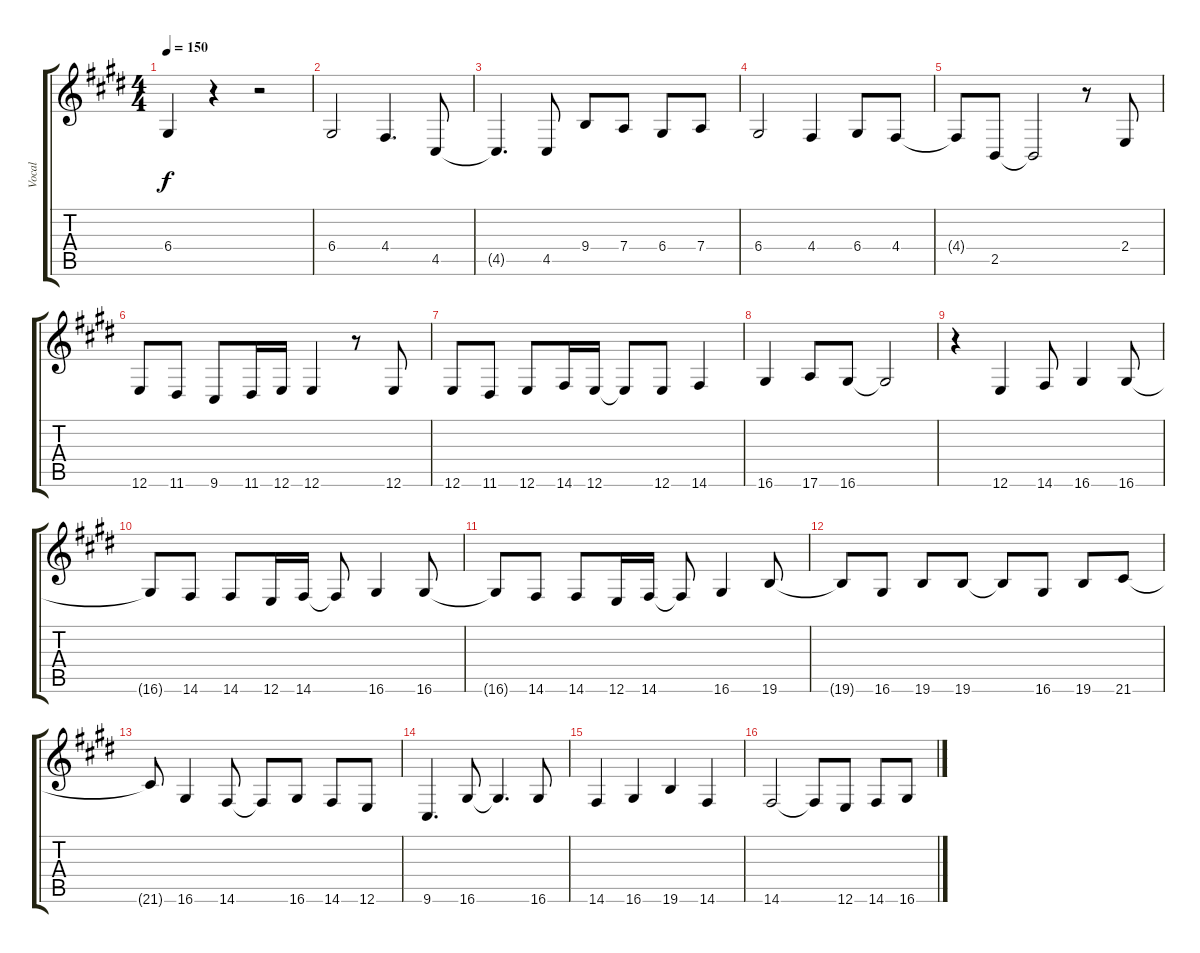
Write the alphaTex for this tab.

\track ("Vocal" "Vocal") {instrument choiraahs}
\staff {score tabs}
\tuning (E4 B3 G3 D3 A2 E2) {hide}
\ts (4 4)
\tempo 150
\clef g2
\ks e
6.4{t}.4{dy f} r.4 r.2 |
6.4.2 4.4.4{d} 4.5.8 |
4.5{t}.4{d} 4.5.8 9.4.8 7.4.8 6.4.8 7.4.8 |
6.4.2 4.4.4 6.4.8 4.4.8 |
4.4{t}.8 2.5.8 2.5{t}.2 r.8 2.4.8 |
12.6.8 11.6.8 9.6.8 11.6.16 12.6.16 12.6.4 r.8 12.6.8 |
12.6.8 11.6.8 12.6.8 14.6.16 12.6.16 12.6{t}.8 12.6.8 14.6.4 |
16.6.4 17.6.8 16.6.8 16.6{t}.2 |
r.4 12.6.4 14.6.8 16.6.4 16.6.8 |
16.6{t}.8 14.6.8 14.6.8 12.6.16 14.6.16 14.6{t}.8 16.6.4 16.6.8 |
16.6{t}.8 14.6.8 14.6.8 12.6.16 14.6.16 14.6{t}.8 16.6.4 19.6.8 |
19.6{t}.8 16.6.8 19.6.8 19.6.8 19.6{t}.8 16.6.8 19.6.8 21.6.8 |
21.6{t}.8 16.6.4 14.6.8 14.6{t}.8 16.6.8 14.6.8 12.6.8 |
9.6.4{d} 16.6.8 16.6{t}.4{d} 16.6.8 |
14.6.4 16.6.4 19.6.4 14.6.4 |
14.6.2 14.6{t}.8 12.6.8 14.6.8 16.6.8
